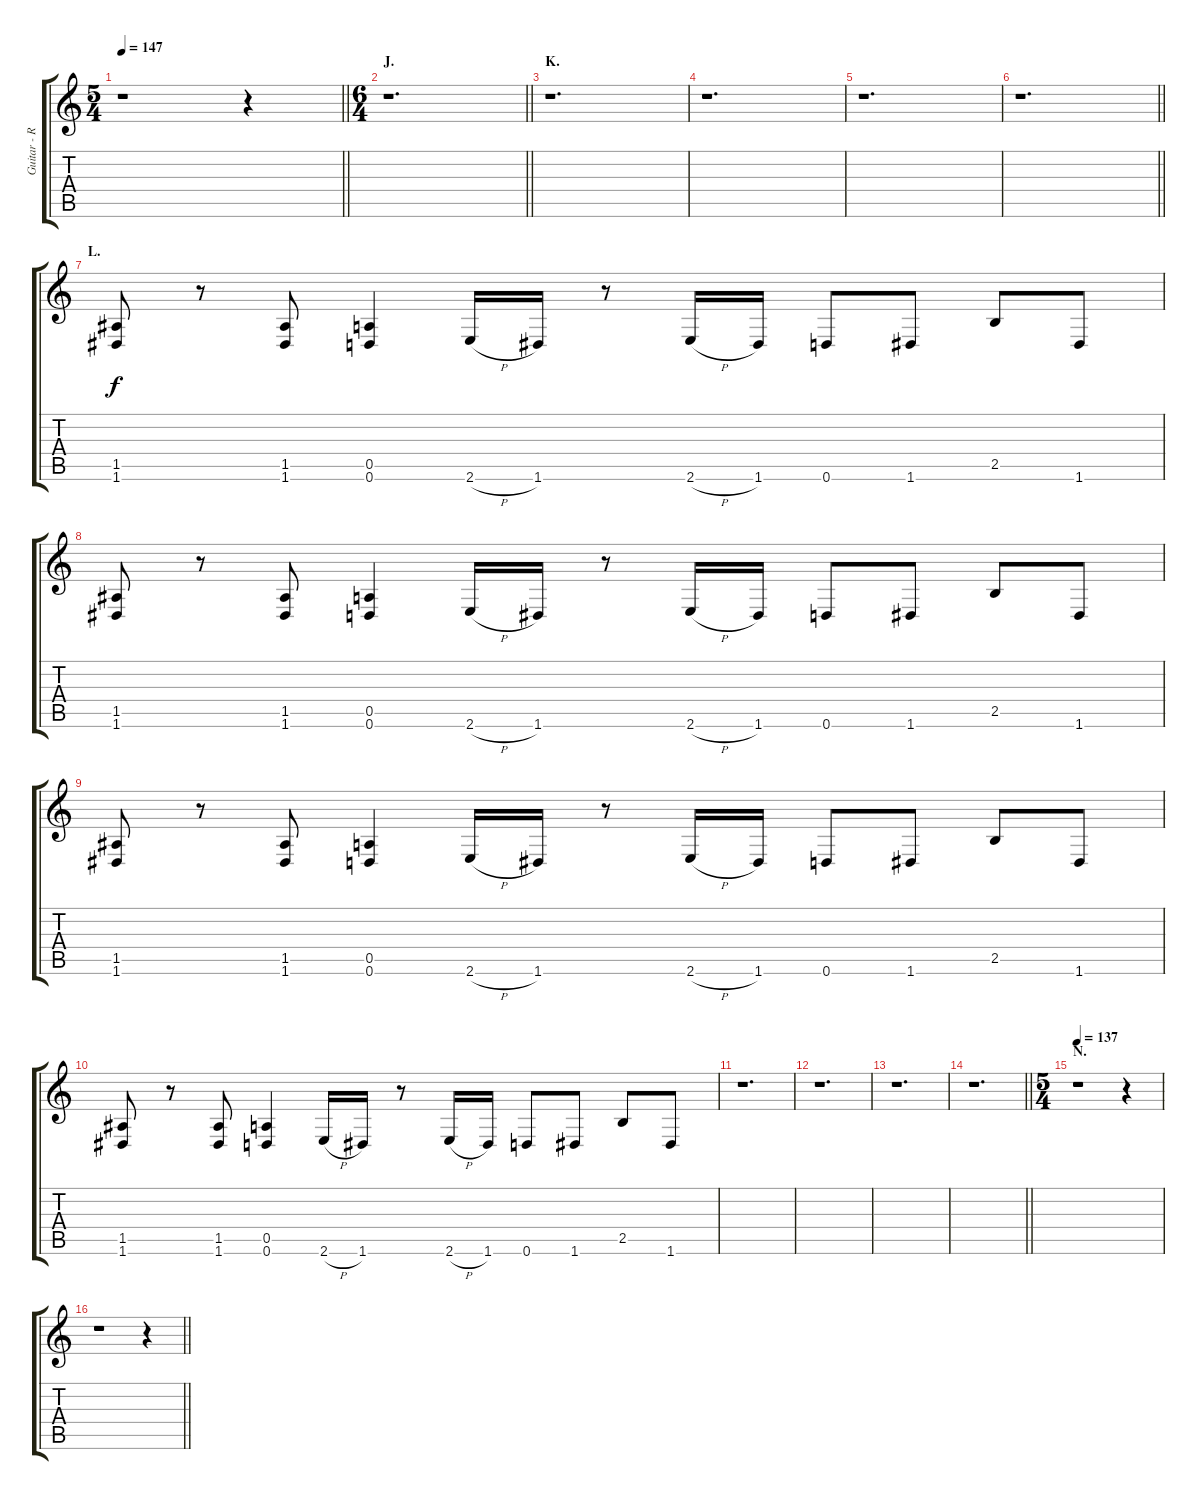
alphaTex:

\track ("Guitar - Right (Aux.)" "Guitar - R") {instrument distortionguitar}
\staff {score tabs}
\tuning (E4 B3 G3 D3 A2 D2) {hide}
\ts (5 4)
\tempo 147
\clef g2
\barLineRight lightlight
\ks c
r.1{dy f} r.4 |
\ts (6 4)
\section ("" "J.")
\barLineRight lightlight
r.1{d} |
\section ("" "K.")
r.1{d} |
r.1{d} |
r.1{d} |
\barLineRight lightlight
r.1{d} |
\section ("" "L.")
(1.5 1.6).8 r.8 (1.5 1.6).8 (0.5 0.6).4 2.6{h}.16 1.6.16 r.8 2.6{h}.16 1.6.16 0.6.8 1.6.8 2.5.8 1.6.8 |
(1.5 1.6).8 r.8 (1.5 1.6).8 (0.5 0.6).4 2.6{h}.16 1.6.16 r.8 2.6{h}.16 1.6.16 0.6.8 1.6.8 2.5.8 1.6.8 |
(1.5 1.6).8 r.8 (1.5 1.6).8 (0.5 0.6).4 2.6{h}.16 1.6.16 r.8 2.6{h}.16 1.6.16 0.6.8 1.6.8 2.5.8 1.6.8 |
(1.5 1.6).8 r.8 (1.5 1.6).8 (0.5 0.6).4 2.6{h}.16 1.6.16 r.8 2.6{h}.16 1.6.16 0.6.8 1.6.8 2.5.8 1.6.8 |
r.1{d} |
r.1{d} |
r.1{d} |
\barLineRight lightlight
r.1{d} |
\ts (5 4)
\section ("" "N.")
\tempo 137
r.1 r.4 |
\barLineRight lightlight
r.1 r.4
